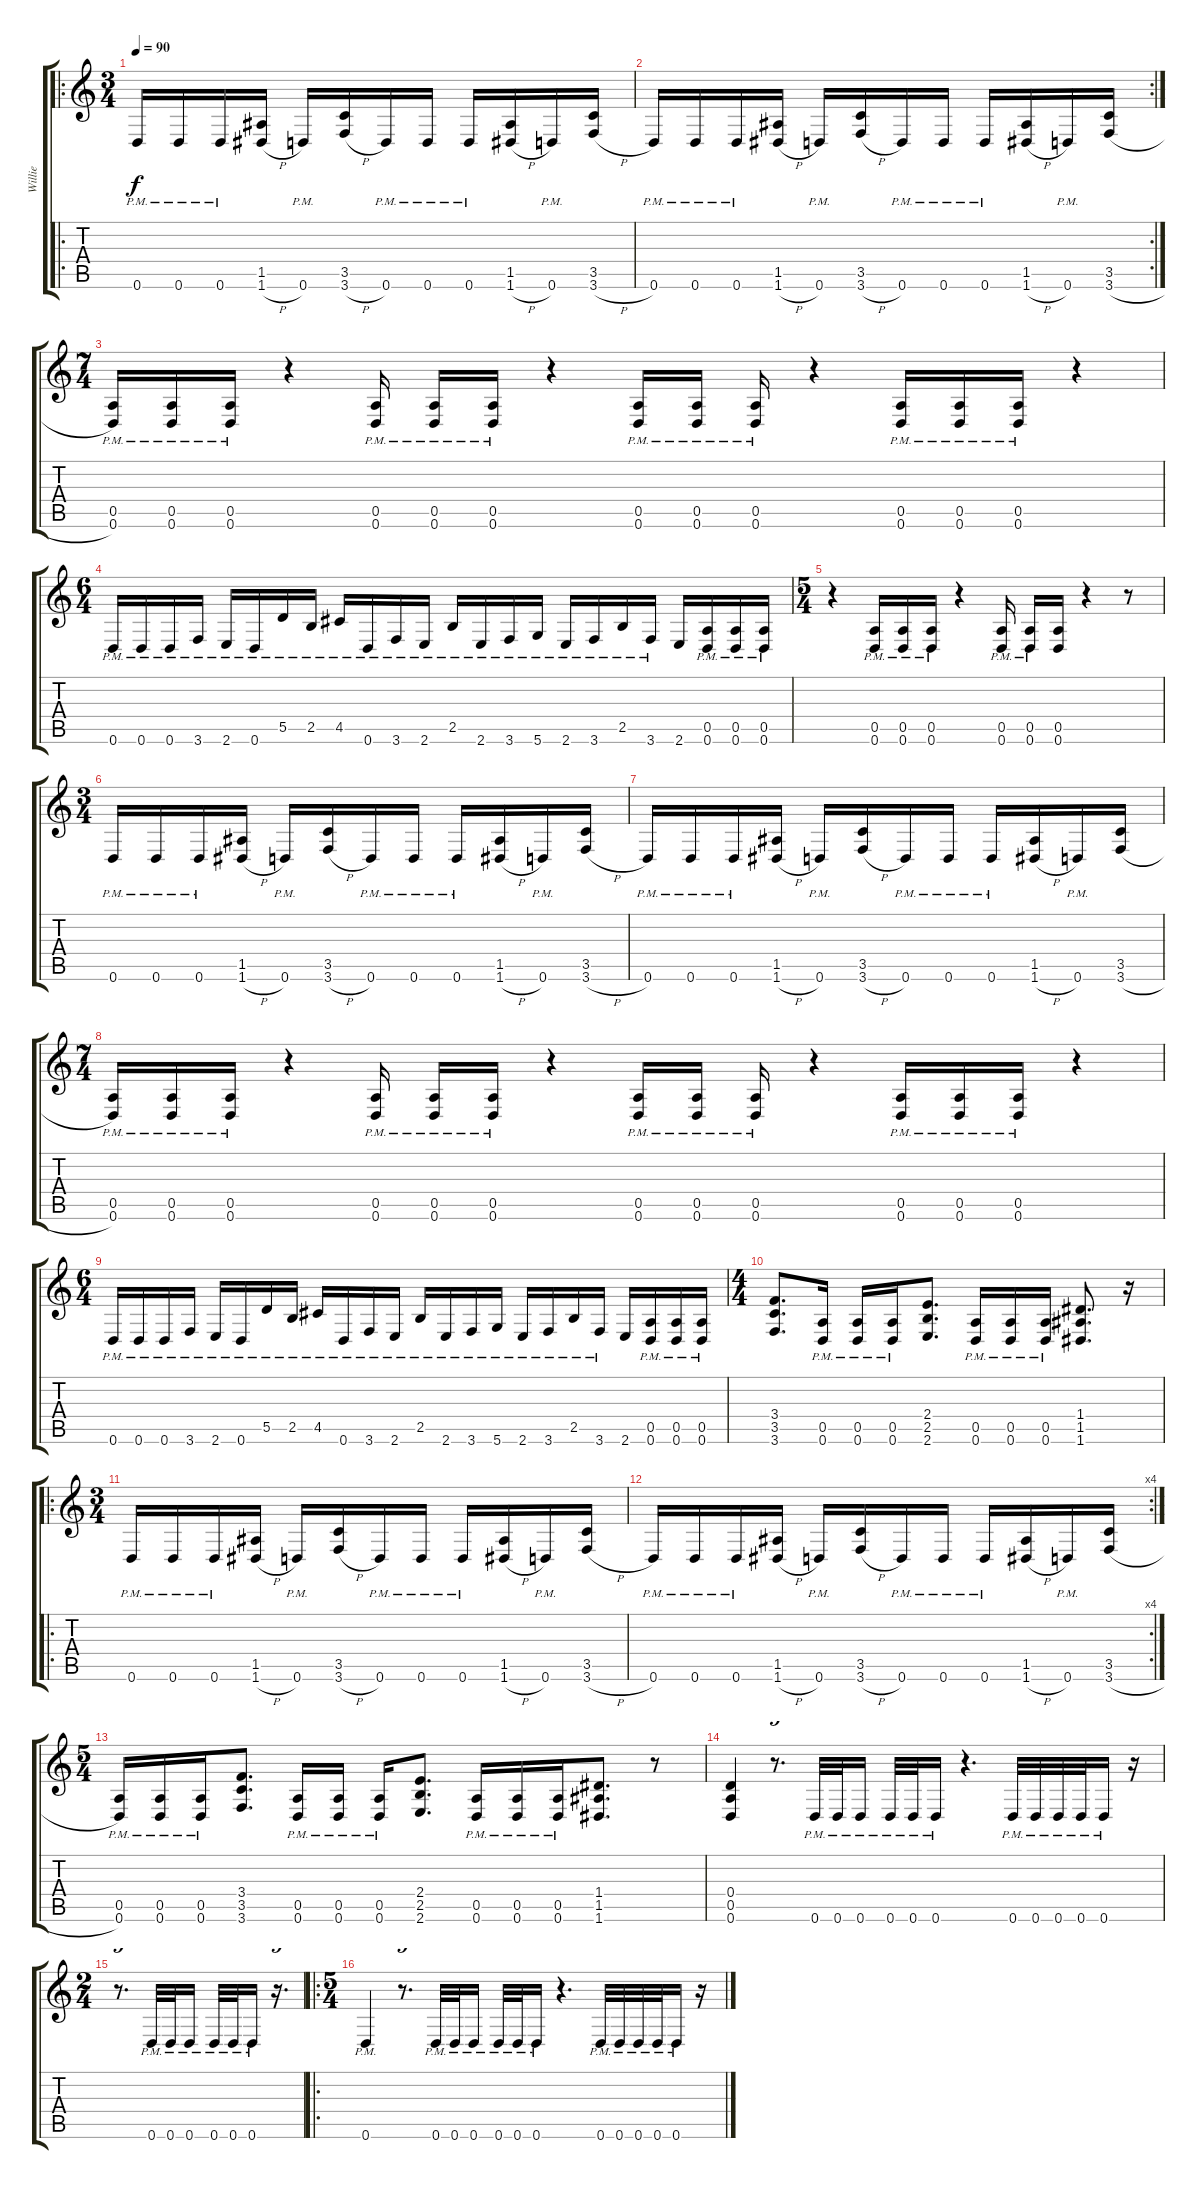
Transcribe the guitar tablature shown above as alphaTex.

\track ("Willie" "Willie") {solo instrument distortionguitar}
\staff {score tabs}
\tuning (E4 B3 G3 D3 A2 D2) {hide}
\ro
\ts (3 4)
\tempo 90
\clef g2
\ks c
0.6{pm}.16{dy f} 0.6{pm}.16 0.6{pm}.16 (1.5 1.6{h}).16 0.6{pm}.16 (3.5 3.6{h}).16 0.6{pm}.16 0.6{pm}.16 0.6{pm}.16 (1.5 1.6{h}).16 0.6{pm}.16 (3.5 3.6{h}).16 |
\rc 2
0.6{pm}.16 0.6{pm}.16 0.6{pm}.16 (1.5 1.6{h}).16 0.6{pm}.16 (3.5 3.6{h}).16 0.6{pm}.16 0.6{pm}.16 0.6{pm}.16 (1.5 1.6{h}).16 0.6{pm}.16 (3.5 3.6{h}).16 |
\ts (7 4)
(0.5{pm} 0.6{pm}).16 (0.5{pm} 0.6{pm}).16 (0.5{pm} 0.6{pm}).16 r.4 (0.5{pm} 0.6{pm}).16 (0.5{pm} 0.6{pm}).16 (0.5{pm} 0.6{pm}).16 r.4 (0.5{pm} 0.6{pm}).16 (0.5{pm} 0.6{pm}).16 (0.5{pm} 0.6{pm}).16 r.4 (0.5{pm} 0.6{pm}).16 (0.5{pm} 0.6{pm}).16 (0.5{pm} 0.6{pm}).16 r.4 |
\ts (6 4)
0.6{pm}.16 0.6{pm}.16 0.6{pm}.16 3.6{pm}.16 2.6{pm}.16 0.6{pm}.16 5.5{pm}.16 2.5{pm}.16 4.5{pm}.16 0.6{pm}.16 3.6{pm}.16 2.6{pm}.16 2.5{pm}.16 2.6{pm}.16 3.6{pm}.16 5.6{pm}.16 2.6{pm}.16 3.6{pm}.16 2.5{pm}.16 3.6{pm}.16 2.6.16 (0.5{pm} 0.6{pm}).16 (0.5{pm} 0.6{pm}).16 (0.5{pm} 0.6{pm}).16 |
\ts (5 4)
r.4 (0.5{pm} 0.6{pm}).16 (0.5{pm} 0.6{pm}).16 (0.5{pm} 0.6{pm}).16 r.4 (0.5{pm} 0.6{pm}).16 (0.5{pm} 0.6{pm}).16 (0.5 0.6).16 r.4 r.8 |
\ts (3 4)
0.6{pm}.16 0.6{pm}.16 0.6{pm}.16 (1.5 1.6{h}).16 0.6{pm}.16 (3.5 3.6{h}).16 0.6{pm}.16 0.6{pm}.16 0.6{pm}.16 (1.5 1.6{h}).16 0.6{pm}.16 (3.5 3.6{h}).16 |
0.6{pm}.16 0.6{pm}.16 0.6{pm}.16 (1.5 1.6{h}).16 0.6{pm}.16 (3.5 3.6{h}).16 0.6{pm}.16 0.6{pm}.16 0.6{pm}.16 (1.5 1.6{h}).16 0.6{pm}.16 (3.5 3.6{h}).16 |
\ts (7 4)
(0.5{pm} 0.6{pm}).16 (0.5{pm} 0.6{pm}).16 (0.5{pm} 0.6{pm}).16 r.4 (0.5{pm} 0.6{pm}).16 (0.5{pm} 0.6{pm}).16 (0.5{pm} 0.6{pm}).16 r.4 (0.5{pm} 0.6{pm}).16 (0.5{pm} 0.6{pm}).16 (0.5{pm} 0.6{pm}).16 r.4 (0.5{pm} 0.6{pm}).16 (0.5{pm} 0.6{pm}).16 (0.5{pm} 0.6{pm}).16 r.4 |
\ts (6 4)
0.6{pm}.16 0.6{pm}.16 0.6{pm}.16 3.6{pm}.16 2.6{pm}.16 0.6{pm}.16 5.5{pm}.16 2.5{pm}.16 4.5{pm}.16 0.6{pm}.16 3.6{pm}.16 2.6{pm}.16 2.5{pm}.16 2.6{pm}.16 3.6{pm}.16 5.6{pm}.16 2.6{pm}.16 3.6{pm}.16 2.5{pm}.16 3.6{pm}.16 2.6.16 (0.5{pm} 0.6{pm}).16 (0.5{pm} 0.6{pm}).16 (0.5{pm} 0.6{pm}).16 |
\ts (4 4)
(3.4 3.5 3.6).8{d} (0.5{pm} 0.6{pm}).16 (0.5{pm} 0.6{pm}).16 (0.5{pm} 0.6{pm}).16 (2.4 2.5 2.6).8{d} (0.5{pm} 0.6{pm}).16 (0.5{pm} 0.6{pm}).16 (0.5{pm} 0.6{pm}).16 (1.4 1.5 1.6).8{d} r.16 |
\ro
\ts (3 4)
0.6{pm}.16 0.6{pm}.16 0.6{pm}.16 (1.5 1.6{h}).16 0.6{pm}.16 (3.5 3.6{h}).16 0.6{pm}.16 0.6{pm}.16 0.6{pm}.16 (1.5 1.6{h}).16 0.6{pm}.16 (3.5 3.6{h}).16 |
\rc 4
0.6{pm}.16 0.6{pm}.16 0.6{pm}.16 (1.5 1.6{h}).16 0.6{pm}.16 (3.5 3.6{h}).16 0.6{pm}.16 0.6{pm}.16 0.6{pm}.16 (1.5 1.6{h}).16 0.6{pm}.16 (3.5 3.6{h}).16 |
\ts (5 4)
(0.5{pm} 0.6{pm}).16 (0.5{pm} 0.6{pm}).16 (0.5{pm} 0.6{pm}).16 (3.4 3.5 3.6).8{d} (0.5{pm} 0.6{pm}).16 (0.5{pm} 0.6{pm}).16 (0.5{pm} 0.6{pm}).16 (2.4 2.5 2.6).8{d} (0.5{pm} 0.6{pm}).16 (0.5{pm} 0.6{pm}).16 (0.5{pm} 0.6{pm}).16 (1.4 1.5 1.6).8{d} r.8 |
(0.4 0.5 0.6).4 r.8{d tu (9 8)} 0.6{pm}.32 0.6{pm}.32 0.6{pm}.16 0.6{pm}.32 0.6{pm}.32 0.6{pm}.16 r.4{d tu (9 8)} 0.6{pm}.32 0.6{pm}.32 0.6{pm}.32 0.6{pm}.32 0.6{pm}.16 r.16 |
\ts (2 4)
r.8{d tu (9 8)} 0.6{pm}.32 0.6{pm}.32 0.6{pm}.16 0.6{pm}.32 0.6{pm}.32 0.6{pm}.16 r.16{d tu (9 8)} |
\ro
\ts (5 4)
0.6{pm}.4 r.8{d tu (9 8)} 0.6{pm}.32 0.6{pm}.32 0.6{pm}.16 0.6{pm}.32 0.6{pm}.32 0.6{pm}.16 r.4{d tu (9 8)} 0.6{pm}.32 0.6{pm}.32 0.6{pm}.32 0.6{pm}.32 0.6{pm}.16 r.16
